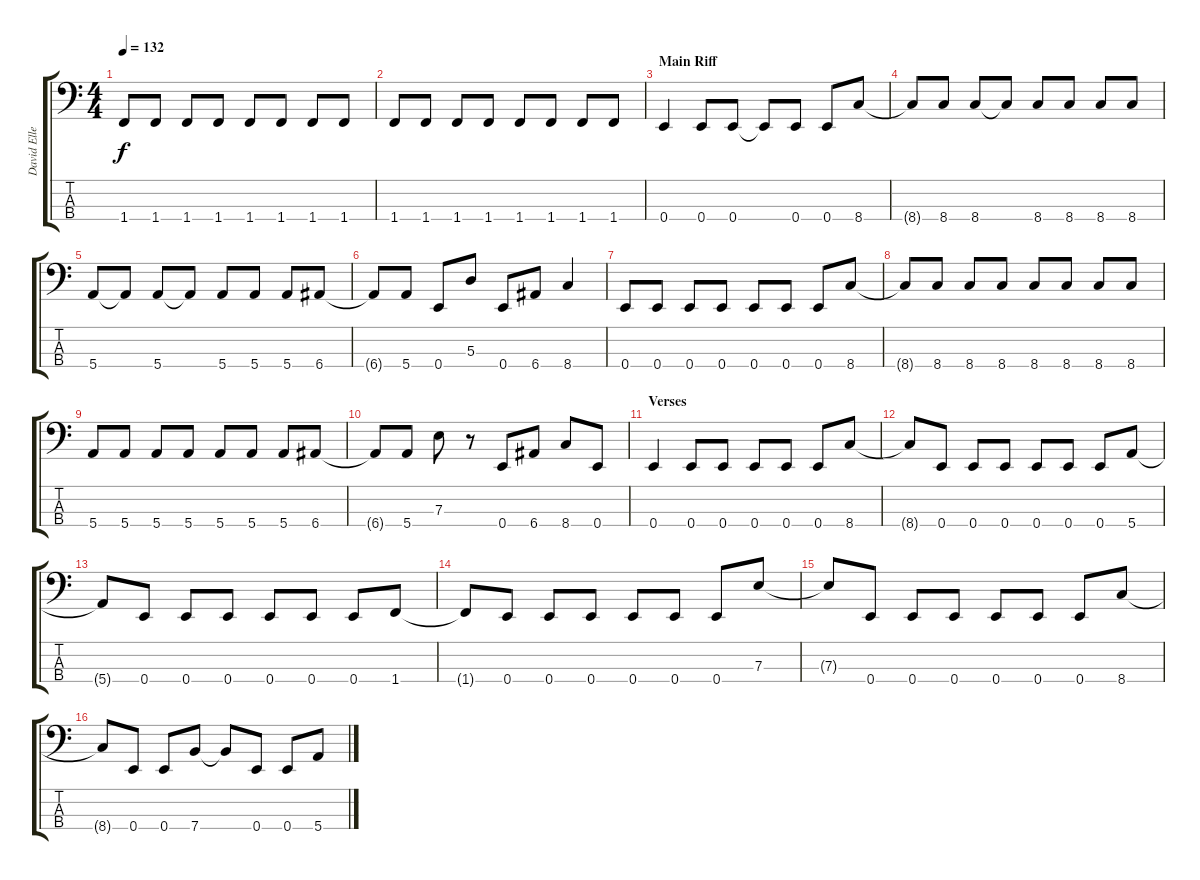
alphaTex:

\track ("David Ellefson (Bass)" "David Elle") {instrument electricbasspick}
\staff {score tabs}
\tuning (G2 D2 A1 E1) {hide}
\ts (4 4)
\tempo 132
\clef f4
\ks c
1.4{t}.8{dy f} 1.4.8 1.4.8 1.4.8 1.4.8 1.4.8 1.4.8 1.4.8 |
1.4.8 1.4.8 1.4.8 1.4.8 1.4.8 1.4.8 1.4.8 1.4.8 |
\section ("" "Main Riff")
0.4.4 0.4.8 0.4.8 0.4{t}.8 0.4.8 0.4.8 8.4.8 |
8.4{t}.8 8.4.8 8.4.8 8.4{t}.8 8.4.8 8.4.8 8.4.8 8.4.8 |
5.4.8 5.4{t}.8 5.4.8 5.4{t}.8 5.4.8 5.4.8 5.4.8 6.4.8 |
6.4{t}.8 5.4.8 0.4.8 5.3.8 0.4.8 6.4.8 8.4.4 |
0.4.8 0.4.8 0.4.8 0.4.8 0.4.8 0.4.8 0.4.8 8.4.8 |
8.4{t}.8 8.4.8 8.4.8 8.4.8 8.4.8 8.4.8 8.4.8 8.4.8 |
5.4.8 5.4.8 5.4.8 5.4.8 5.4.8 5.4.8 5.4.8 6.4.8 |
6.4{t}.8 5.4.8 7.3.8 r.8 0.4.8 6.4.8 8.4.8 0.4.8 |
\section ("" "Verses")
0.4.4 0.4.8 0.4.8 0.4.8 0.4.8 0.4.8 8.4.8 |
8.4{t}.8 0.4.8 0.4.8 0.4.8 0.4.8 0.4.8 0.4.8 5.4.8 |
5.4{t}.8 0.4.8 0.4.8 0.4.8 0.4.8 0.4.8 0.4.8 1.4.8 |
1.4{t}.8 0.4.8 0.4.8 0.4.8 0.4.8 0.4.8 0.4.8 7.3.8 |
7.3{t}.8 0.4.8 0.4.8 0.4.8 0.4.8 0.4.8 0.4.8 8.4.8 |
8.4{t}.8 0.4.8 0.4.8 7.4.8 7.4{t}.8 0.4.8 0.4.8 5.4.8
